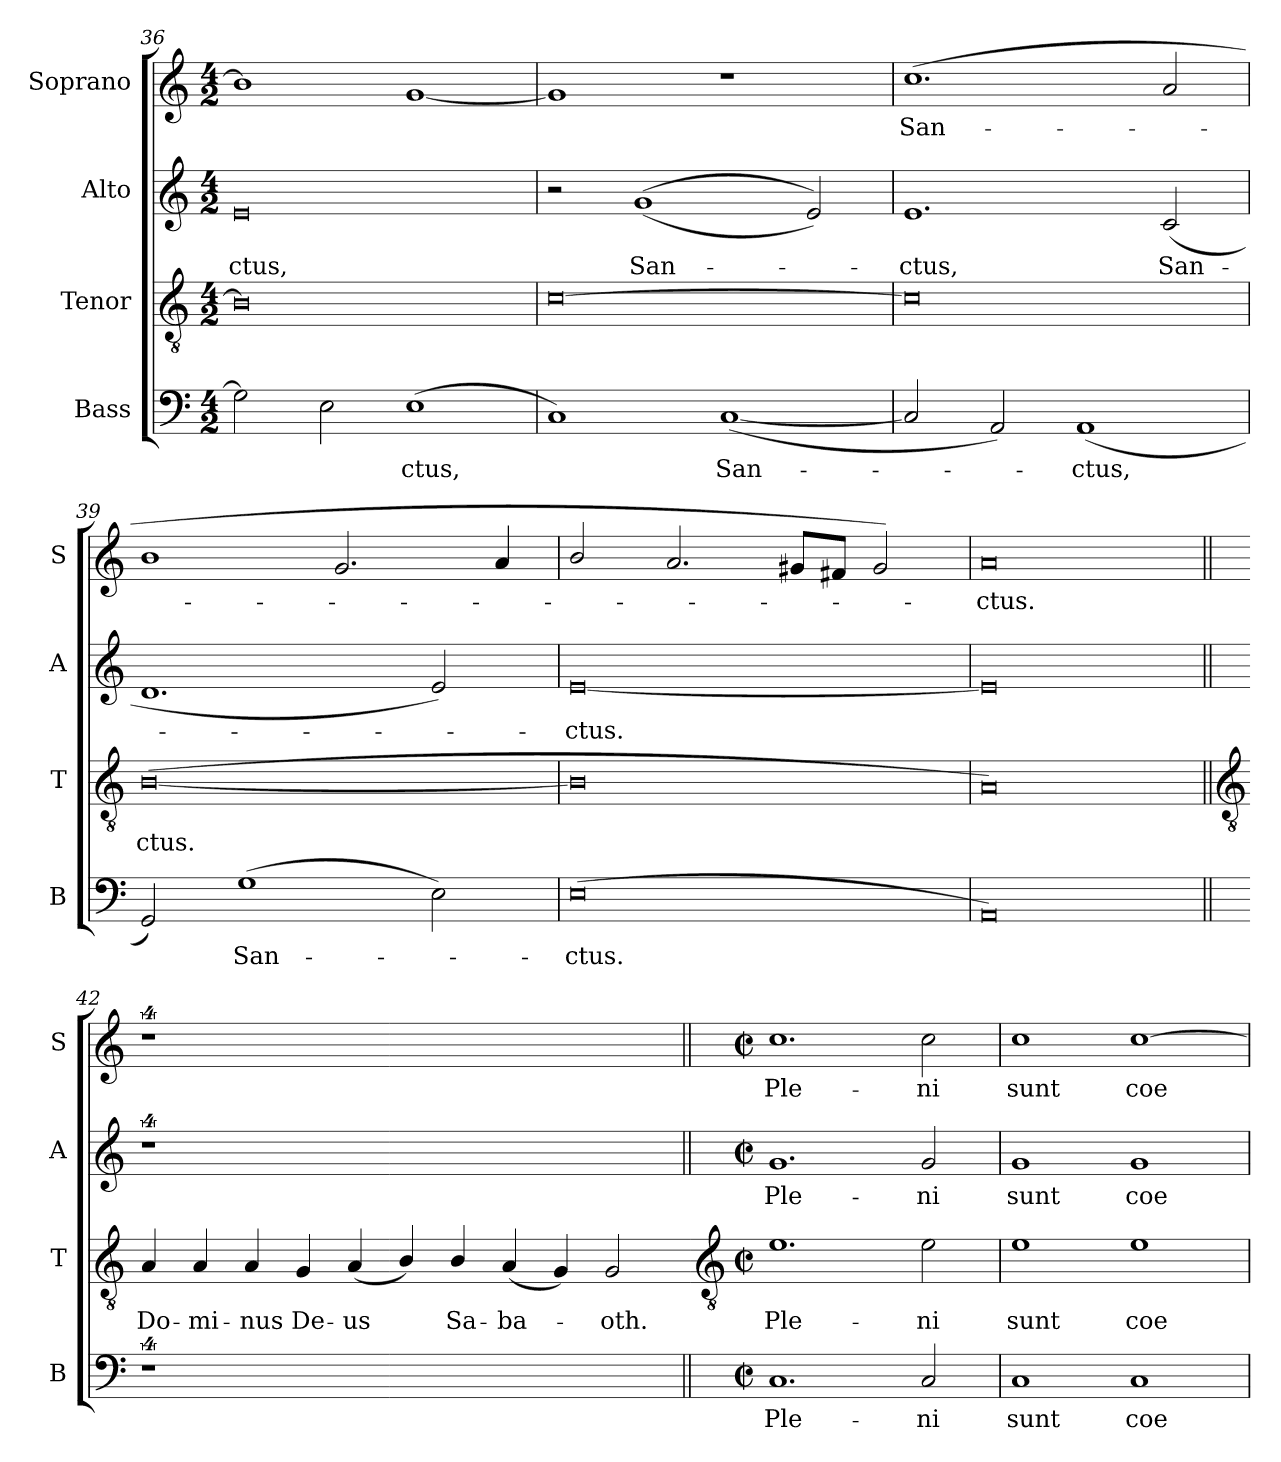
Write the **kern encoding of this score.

**kern	**text	**kern	**text	**kern	**text	**kern	**text
*part4	*part4	*part3	*part3	*part2	*part2	*part1	*part1
*staff4	*staff4	*staff3	*staff3	*staff2	*staff2	*staff1	*staff1
*I"Bass	*	*I"Tenor	*	*I"Alto	*	*I"Soprano	*
*I'B	*	*I'T	*	*I'A	*	*I'S	*
*clefF4	*	*clefGv2	*	*clefG2	*	*clefG2	*
*k[]	*	*k[]	*	*k[]	*	*k[]	*
*C:	*	*C:	*	*C:	*	*C:	*
*M4/2	*	*M4/2	*	*M4/2	*	*M4/2	*
=36	=36	=36	=36	=36	=36	=36	=36
!	!	!	!	!	!LO:LY:b	!	!
2G]	.	0B]	.	0e	-ctus,	1b]	.
2E	.	.	.	.	.	.	.
!	!LO:LY:b	!	!	!	!	!	!
(<1E	ctus,	.	.	.	.	[1g	.
=37	=37	=37	=37	=37	=37	=37	=37
1C)	.	[0c	.	2r	.	1g]	.
!	!	!	!	!	!LO:LY:b	!	!
.	.	.	.	(<(<1g	San-	.	.
!	!LO:LY:b	!	!	!	!	!	!
(<[1C	San-	.	.	.	.	1r	.
.	.	.	.	2e))	.	.	.
=38	=38	=38	=38	=38	=38	=38	=38
!	!	!	!	!	!LO:LY:b	!	!LO:LY:b
2C]	.	0c]	.	1.e	ctus,	(<1.cc	San-
2AA)	.	.	.	.	.	.	.
!	!LO:LY:b	!	!	!	!	!	!
(<1AA	ctus,	.	.	.	.	.	.
!	!	!	!	!	!LO:LY:b	!	!
.	.	.	.	(<2c	San-	2a	.
=39	=39	=39	=39	=39	=39	=39	=39
!	!	!	!LO:LY:b	!	!	!	!
2GG)	.	(<[0B/	ctus.	1.d	.	1b	.
!	!LO:LY:b	!	!	!	!	!	!
(>1G	San-	.	.	.	.	.	.
.	.	.	.	.	.	2.g	.
2E)	.	.	.	2e)	.	.	.
.	.	.	.	.	.	4a	.
=40	=40	=40	=40	=40	=40	=40	=40
!	!LO:LY:b	!	!	!	!LO:LY:b	!	!
(<0E	ctus.	0B]	.	[0e	ctus.	2b/	.
.	.	.	.	.	.	2.a	.
.	.	.	.	.	.	8g#L	.
.	.	.	.	.	.	8f#J	.
.	.	.	.	.	.	2g#)	.
=41	=41	=41	=41	=41	=41	=41	=41
!	!	!	!	!	!	!	!LO:LY:b
0AA)	.	0A)	.	0e]	.	0a	ctus.
!!LO:LB:g=z
=42||	=42||	=42||	=42||	=42||	=42||	=42||	=42||
*	*	*clefGv2	*	*	*	*	*
!	!	!	!LO:LY:b	!	!	!	!
4%11r	.	4A	Do-	4%11r	.	4%11r	.
!	!	!	!LO:LY:b	!	!	!	!
.	.	4A	-mi-	.	.	.	.
!	!	!	!LO:LY:b	!	!	!	!
.	.	4A	-nus	.	.	.	.
!	!	!	!LO:LY:b	!	!	!	!
.	.	4G	De-	.	.	.	.
!	!	!	!LO:LY:b	!	!	!	!
.	.	(<4A	-us	.	.	.	.
.	.	4B/)	.	.	.	.	.
!	!	!	!LO:LY:b	!	!	!	!
.	.	4B/	Sa-	.	.	.	.
!	!	!	!LO:LY:b	!	!	!	!
.	.	(<4A	-ba-	.	.	.	.
.	.	4G)	.	.	.	.	.
!	!	!	!LO:LY:b	!	!	!	!
.	.	2G	oth.	.	.	.	.
!!LO:LB:g=z
=43||	=43||	=43-	=43||	=43||	=43||	=43||	=43||
*	*	*clefGv2	*	*	*	*	*
*k[]	*	*	*	*k[]	*	*k[]	*
*C:	*	*	*	*C:	*	*C:	*
*M4/2	*	*M4/2	*	*M4/2	*	*M4/2	*
*met(c|)	*	*met(c|)	*	*met(c|)	*	*met(c|)	*
!	!LO:LY:b	!	!LO:LY:b	!	!LO:LY:b	!	!LO:LY:b
1.C	Ple-	1.e	Ple-	1.g	Ple-	1.cc	Ple-
!	!LO:LY:b	!	!LO:LY:b	!	!LO:LY:b	!	!LO:LY:b
2C	-ni	2e	-ni	2g	-ni	2cc	-ni
=44	=44	=44	=44	=44	=44	=44	=44
!	!LO:LY:b	!	!LO:LY:b	!	!LO:LY:b	!	!LO:LY:b
1C	sunt	1e	sunt	1g	sunt	1cc	sunt
!	!LO:LY:b	!	!LO:LY:b	!	!LO:LY:b	!	!LO:LY:b
1C	coe-	1e	coe-	1g	coe-	[1cc	coe-
=	=	=	=	=	=	=	=
*-	*-	*-	*-	*-	*-	*-	*-
